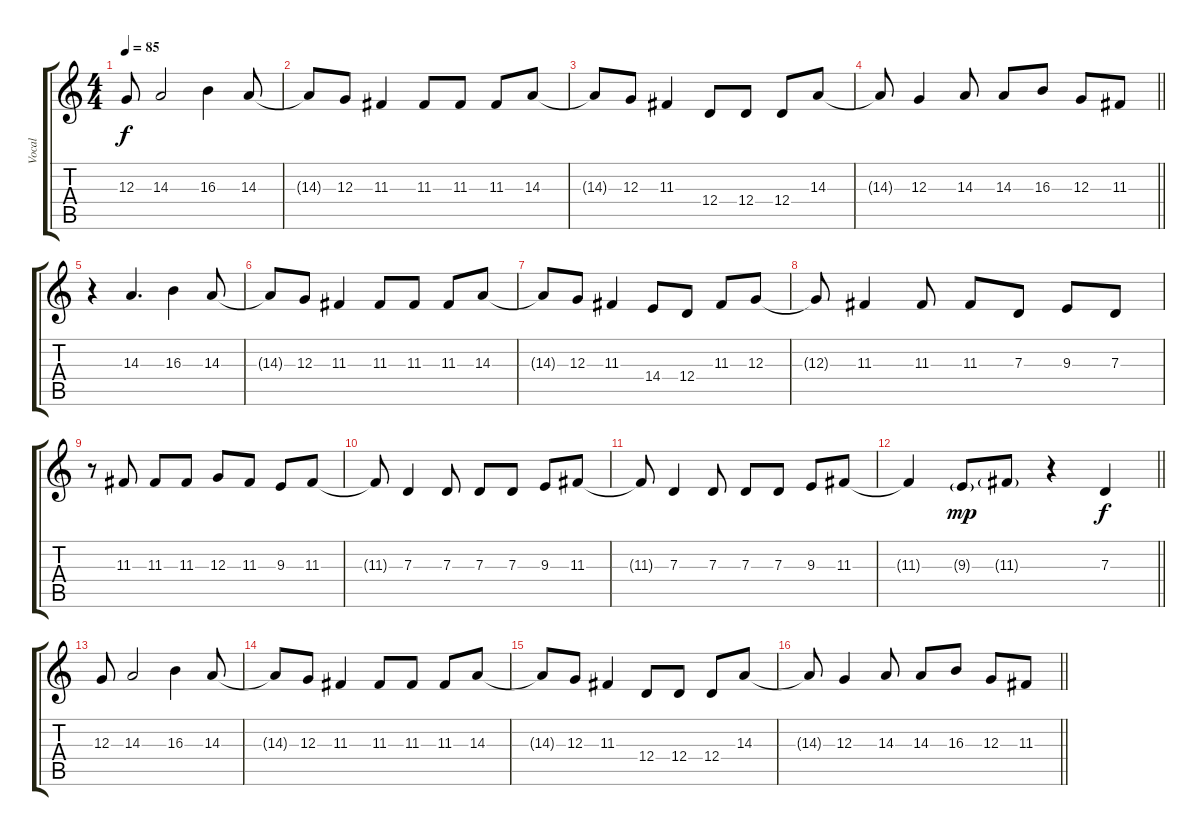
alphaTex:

\track ("Vocal" "Vocal") {instrument fx1rain}
\staff {score tabs}
\tuning (E4 B3 G3 D3 A2 E2) {hide}
\ts (4 4)
\section ("" "")
\tempo 85
\clef g2
\ks c
12.3.8{dy f} 14.3.2 16.3.4 14.3.8 |
14.3{t}.8 12.3.8 11.3.4 11.3.8 11.3.8 11.3.8 14.3.8 |
14.3{t}.8 12.3.8 11.3.4 12.4.8 12.4.8 12.4.8 14.3.8 |
\barLineRight lightlight
14.3{t}.8 12.3.4 14.3.8 14.3.8 16.3.8 12.3.8 11.3.8 |
r.4 14.3.4{d} 16.3.4 14.3.8 |
14.3{t}.8 12.3.8 11.3.4 11.3.8 11.3.8 11.3.8 14.3.8 |
14.3{t}.8 12.3.8 11.3.4 14.4.8 12.4.8 11.3.8 12.3.8 |
12.3{t}.8 11.3.4 11.3.8 11.3.8 7.3.8 9.3.8 7.3.8 |
\section ("" "")
r.8 11.3.8 11.3.8 11.3.8 12.3.8 11.3.8 9.3.8 11.3.8 |
11.3{t}.8 7.3.4 7.3.8 7.3.8 7.3.8 9.3.8 11.3.8 |
11.3{t}.8 7.3.4 7.3.8 7.3.8 7.3.8 9.3.8 11.3.8 |
\barLineRight lightlight
11.3{t}.4 9.3{g}.8{dy mp} 11.3{g}.8 r.4 7.3.4{dy f} |
\section ("" "")
12.3.8 14.3.2 16.3.4 14.3.8 |
14.3{t}.8 12.3.8 11.3.4 11.3.8 11.3.8 11.3.8 14.3.8 |
14.3{t}.8 12.3.8 11.3.4 12.4.8 12.4.8 12.4.8 14.3.8 |
\barLineRight lightlight
14.3{t}.8 12.3.4 14.3.8 14.3.8 16.3.8 12.3.8 11.3.8
